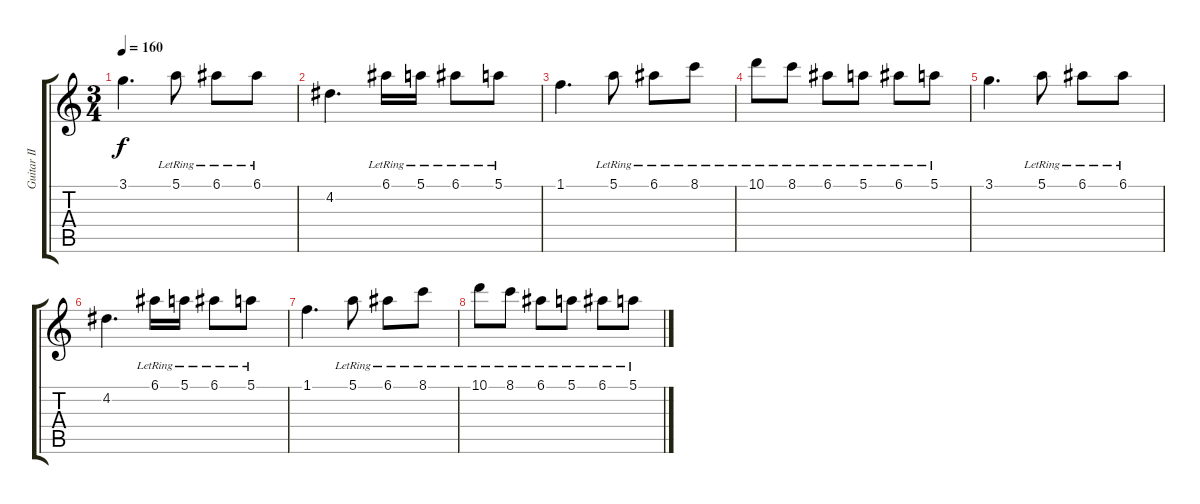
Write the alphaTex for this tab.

\track ("Guitar II" "Guitar II") {instrument distortionguitar}
\staff {score tabs}
\tuning (E4 B3 G3 D3 A2 E2) {hide}
\ts (3 4)
\tempo 160
\clef g2
\ks c
3.1.4{d dy f} 5.1{lr}.8 6.1{lr}.8 6.1{lr}.8 |
4.2.4{d} 6.1{lr}.16 5.1{lr}.16 6.1{lr}.8 5.1{lr}.8 |
1.1.4{d} 5.1{lr}.8 6.1{lr}.8 8.1{lr}.8 |
10.1{lr}.8 8.1{lr}.8 6.1{lr}.8 5.1{lr}.8 6.1{lr}.8 5.1{lr}.8 |
3.1.4{d} 5.1{lr}.8 6.1{lr}.8 6.1{lr}.8 |
4.2.4{d} 6.1{lr}.16 5.1{lr}.16 6.1{lr}.8 5.1{lr}.8 |
1.1.4{d} 5.1{lr}.8 6.1{lr}.8 8.1{lr}.8 |
10.1{lr}.8 8.1{lr}.8 6.1{lr}.8 5.1{lr}.8 6.1{lr}.8 5.1{lr}.8
